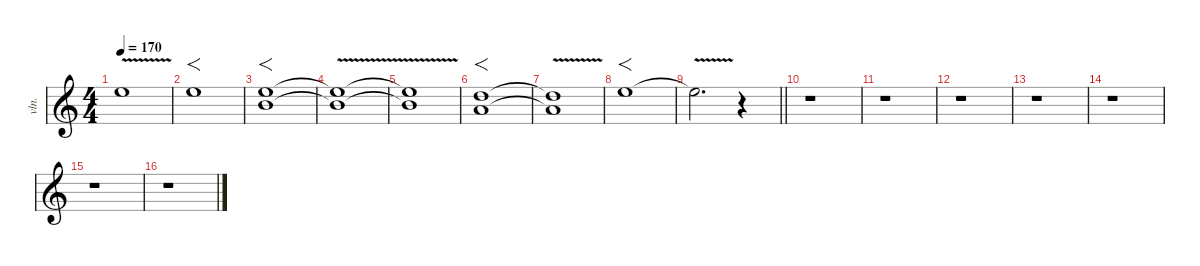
\defaultSystemsLayout 4
\hideDynamics
\bracketExtendMode nobrackets
\otherSystemsTrackNameOrientation horizontal
\track ("Ambiance" "vln.") {instrument stringensemble1}
\staff {score}
\tuning (E4 B3 G3 D3 A2 E2)
\ts (4 4)
\tempo 170
\clef g2
\ks c
17.2{v t}.1{dy f beam Down} |
12.1.1{f beam Down} |
(12.1 12.2).1{f dy fff beam Down} |
(12.1{v t} 12.2{v t}).1{dy f beam Down} |
(12.1{v t} 12.2{v t}).1{beam Down} |
(10.1 10.2).1{f dy fff beam Down} |
(10.1{v t} 10.2{v t}).1{dy f beam Down} |
12.1.1{f beam Down} |
\barLineRight lightlight
12.1{v t}.2{d beam Down} r.4{beam Down} |
r.1{beam Down} |
r.1{beam Down} |
r.1{beam Down} |
r.1{beam Down} |
r.1{beam Down} |
r.1{beam Down} |
r.1{beam Down}
